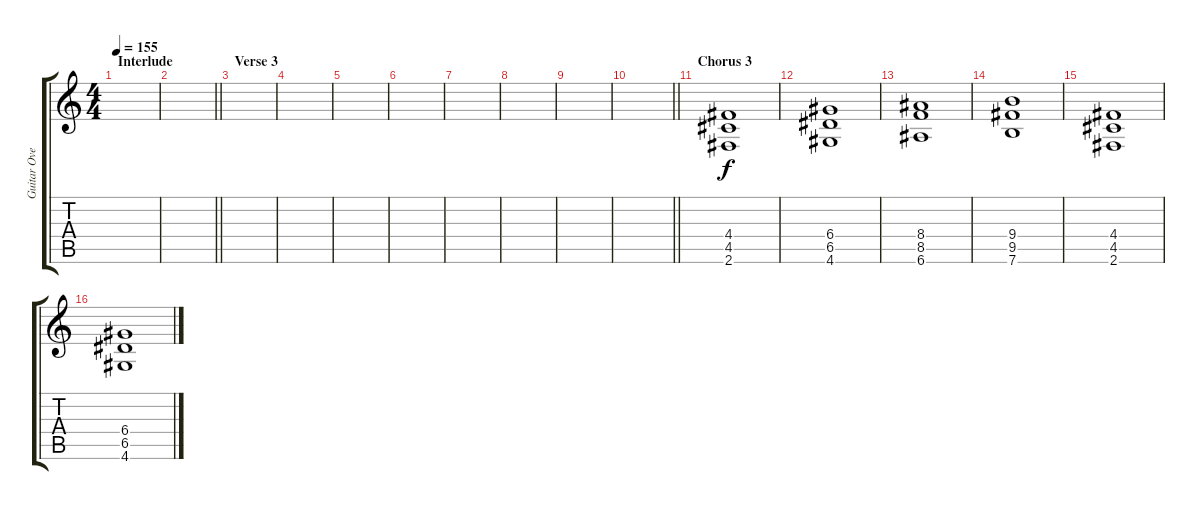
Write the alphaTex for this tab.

\track ("Guitar Overdrive" "Guitar Ove") {instrument overdrivenguitar}
\staff {score tabs}
\tuning (E4 B3 G3 D3 A2 E2) {hide}
\ts (4 4)
\section ("" "Interlude")
\tempo 155
\clef g2
\ks c
|
\barLineRight lightlight
|
\section ("" "Verse 3")
|
|
|
|
|
|
|
\barLineRight lightlight
|
\section ("" "Chorus 3")
(4.4 4.5 2.6).1 |
(6.4 6.5 4.6).1 |
(8.4 8.5 6.6).1 |
(9.4 9.5 7.6).1 |
(4.4 4.5 2.6).1 |
(6.4 6.5 4.6).1
